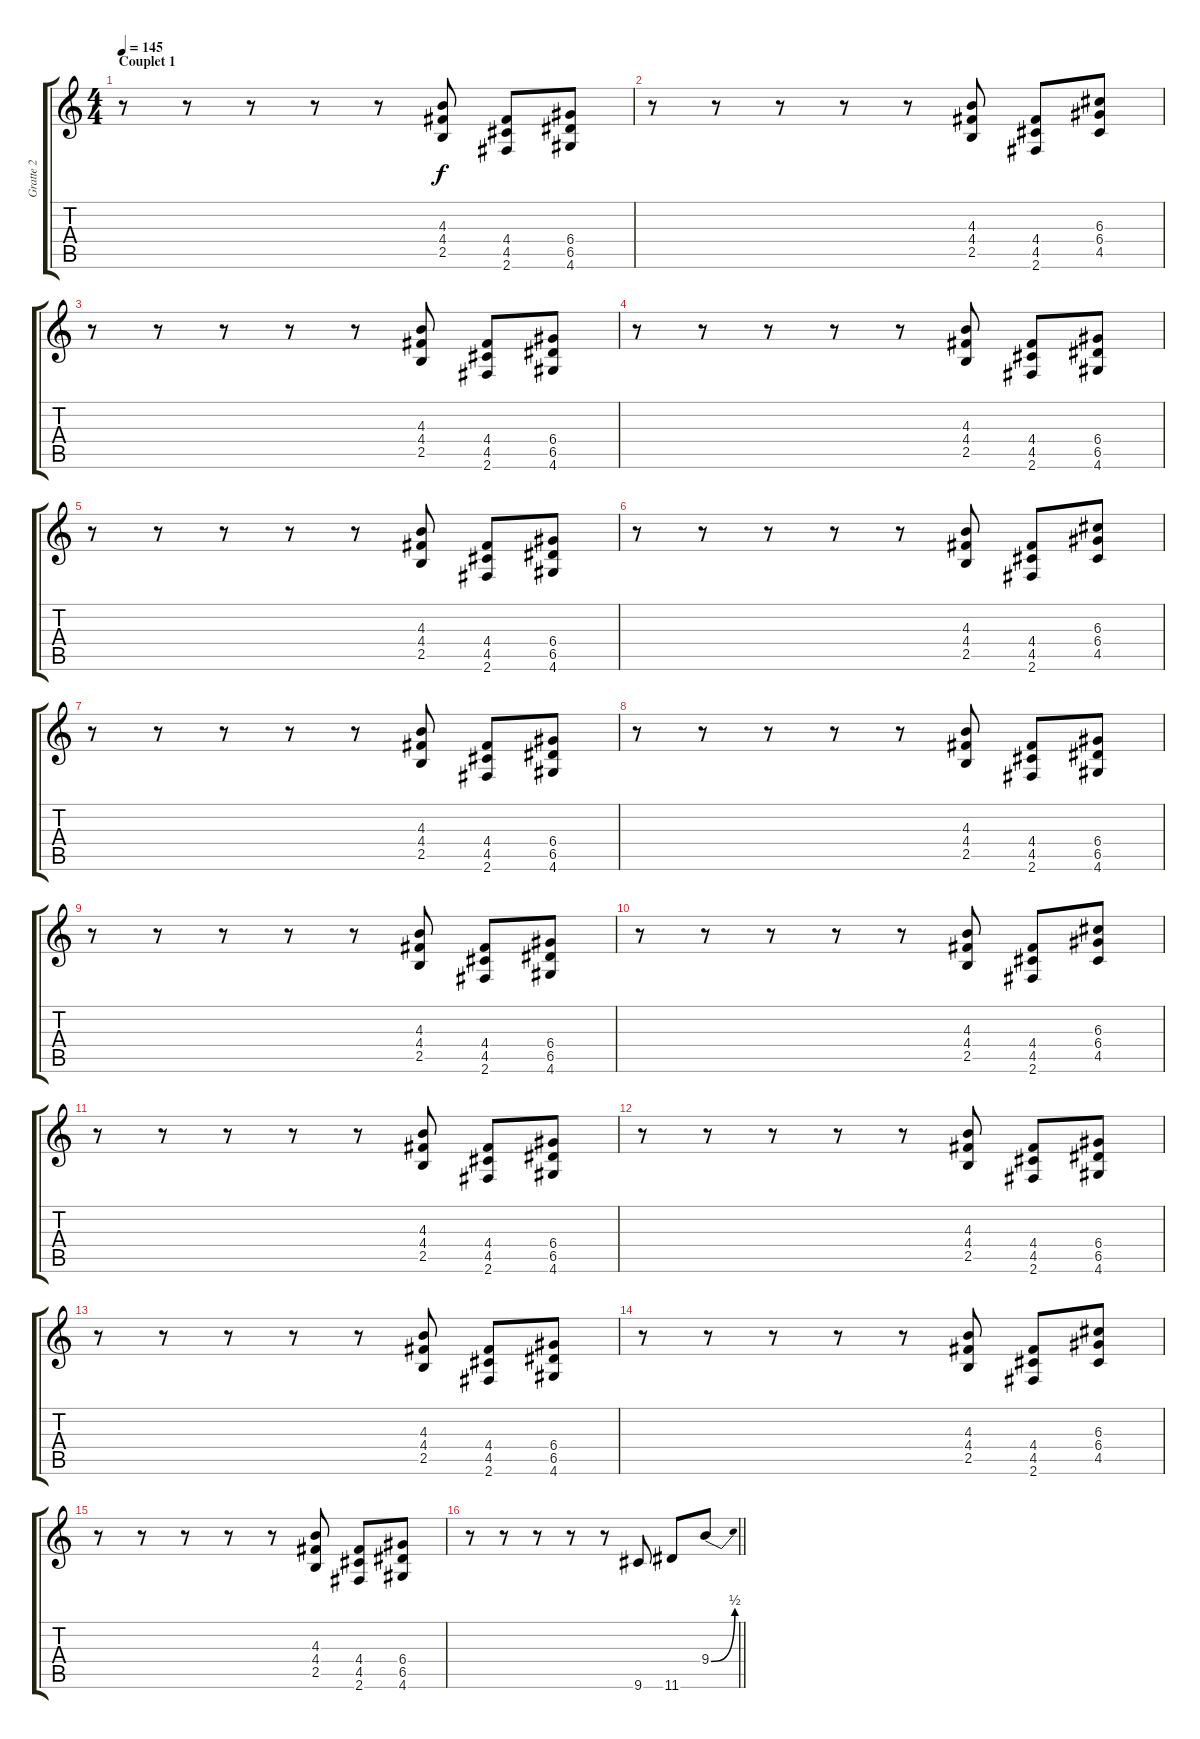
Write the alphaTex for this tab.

\track ("Gratte 2" "Gratte 2") {instrument distortionguitar}
\staff {score tabs}
\tuning (E4 B3 G3 D3 A2 E2) {hide}
\ts (4 4)
\section ("" "Couplet 1")
\tempo 145
\clef g2
\ks c
r.8{dy f} r.8 r.8 r.8 r.8 (4.3 4.4 2.5).8 (4.4 4.5 2.6).8 (6.4 6.5 4.6).8 |
r.8 r.8 r.8 r.8 r.8 (4.3 4.4 2.5).8 (4.4 4.5 2.6).8 (6.3 6.4 4.5).8 |
r.8 r.8 r.8 r.8 r.8 (4.3 4.4 2.5).8 (4.4 4.5 2.6).8 (6.4 6.5 4.6).8 |
r.8 r.8 r.8 r.8 r.8 (4.3 4.4 2.5).8 (4.4 4.5 2.6).8 (6.4 6.5 4.6).8 |
r.8 r.8 r.8 r.8 r.8 (4.3 4.4 2.5).8 (4.4 4.5 2.6).8 (6.4 6.5 4.6).8 |
r.8 r.8 r.8 r.8 r.8 (4.3 4.4 2.5).8 (4.4 4.5 2.6).8 (6.3 6.4 4.5).8 |
r.8 r.8 r.8 r.8 r.8 (4.3 4.4 2.5).8 (4.4 4.5 2.6).8 (6.4 6.5 4.6).8 |
r.8 r.8 r.8 r.8 r.8 (4.3 4.4 2.5).8 (4.4 4.5 2.6).8 (6.4 6.5 4.6).8 |
r.8 r.8 r.8 r.8 r.8 (4.3 4.4 2.5).8 (4.4 4.5 2.6).8 (6.4 6.5 4.6).8 |
r.8 r.8 r.8 r.8 r.8 (4.3 4.4 2.5).8 (4.4 4.5 2.6).8 (6.3 6.4 4.5).8 |
r.8 r.8 r.8 r.8 r.8 (4.3 4.4 2.5).8 (4.4 4.5 2.6).8 (6.4 6.5 4.6).8 |
r.8 r.8 r.8 r.8 r.8 (4.3 4.4 2.5).8 (4.4 4.5 2.6).8 (6.4 6.5 4.6).8 |
r.8 r.8 r.8 r.8 r.8 (4.3 4.4 2.5).8 (4.4 4.5 2.6).8 (6.4 6.5 4.6).8 |
r.8 r.8 r.8 r.8 r.8 (4.3 4.4 2.5).8 (4.4 4.5 2.6).8 (6.3 6.4 4.5).8 |
r.8 r.8 r.8 r.8 r.8 (4.3 4.4 2.5).8 (4.4 4.5 2.6).8 (6.4 6.5 4.6).8 |
\barLineRight lightlight
r.8 r.8 r.8 r.8 r.8 9.6.8 11.6.8 9.4{be (bend 0 0 60 2)}.8
